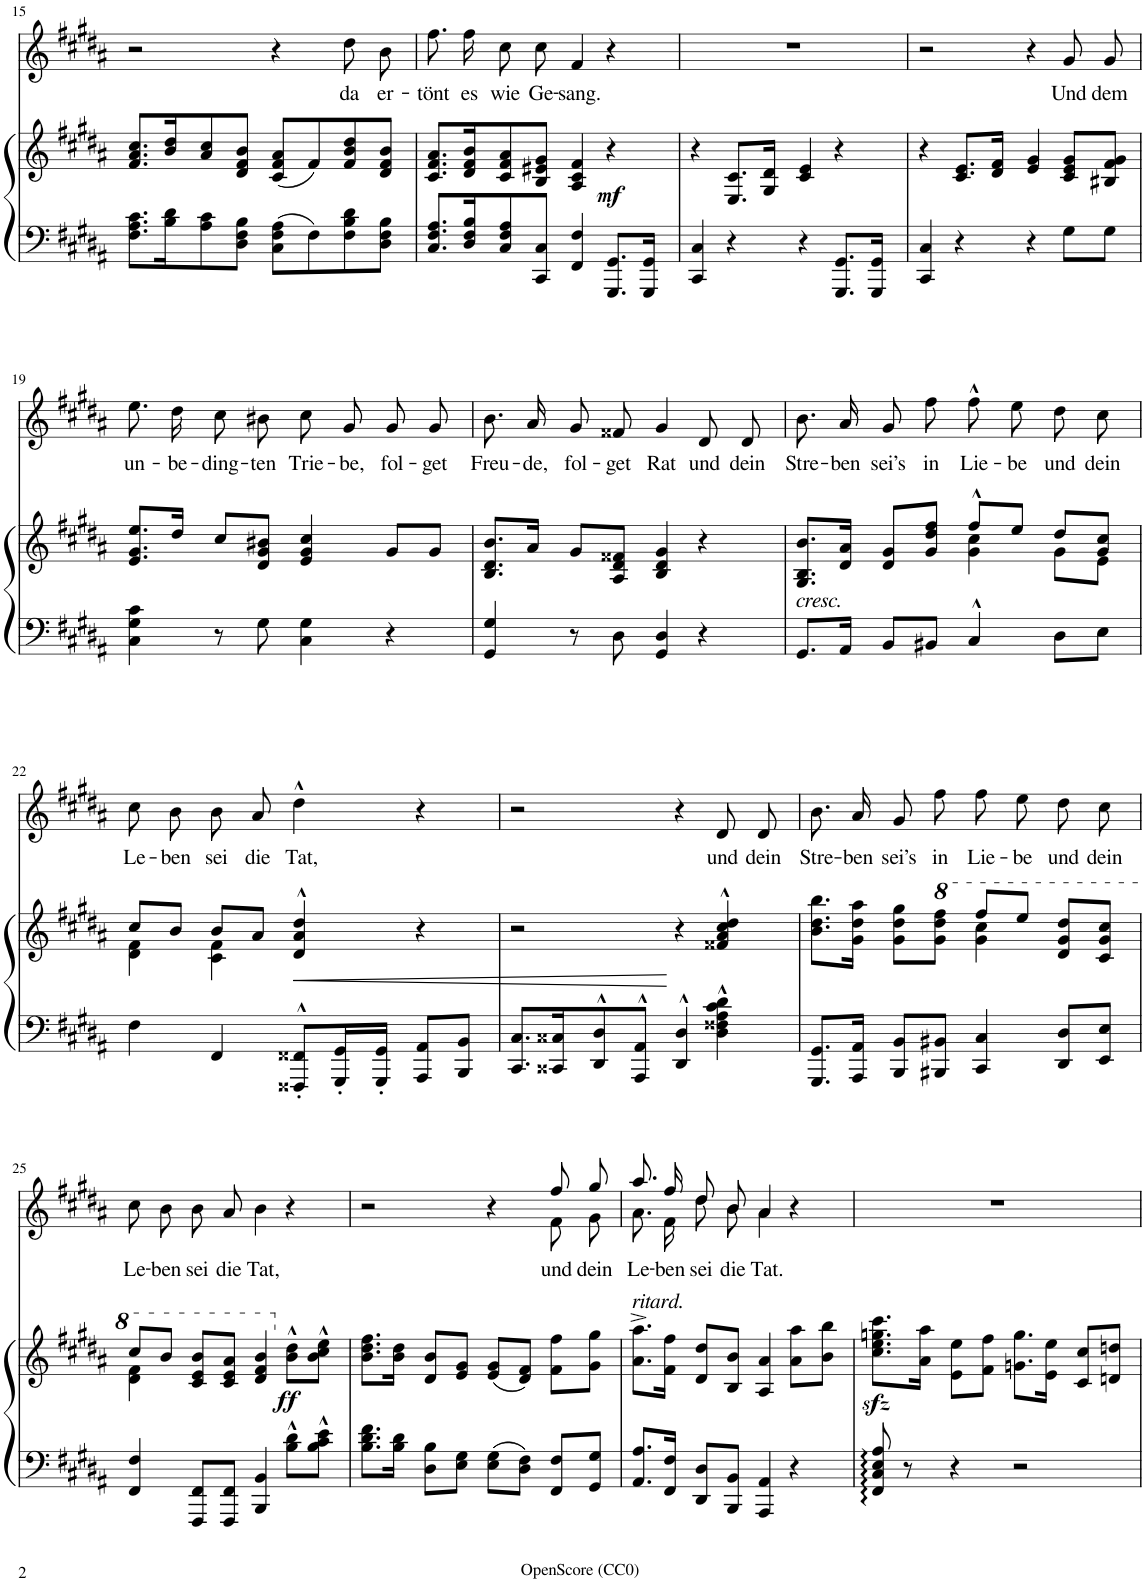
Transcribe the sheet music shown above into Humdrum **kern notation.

**kern	**kern	**dynam	**kern	**text
*part2	*part2	*part2	*part1	*part1
*staff3	*staff2	*staff2/3	*staff1	*staff1
*I"Piano	*	*	*I"Voice	*
*I'Pno	*	*	*	*
!!LO:PB:g=z
*clefF4	*clefG2	*	*clefG2	*
*k[f#c#g#d#a#]	*k[f#c#g#d#a#]	*	*k[f#c#g#d#a#]	*
*M4/4	*M4/4	*	*M4/4	*
*met(c)	*met(c)	*	*met(c)	*
=15	=15	=15	=15	=15
8.F#\ 8.A#\ 8.c#\L	8.f#/ 8.a#/ 8.cc#/L	.	2r	.
16B\ 16d#\K	16b/ 16dd#/K	.	.	.
8A#\ 8c#\	8a#/ 8cc#/	.	.	.
8D#\ 8F#\ 8B\J	8d#/ 8f#/ 8b/J	.	.	.
8C#\ 8F#\ 8A#\L	(8c#/ 8f#/ 8a#/L	.	4r	.
8F#\	8f#/)	.	.	.
!	!	!	!	!LO:LY:b
8F#\ 8B\ 8d#\	8f#/ 8b/ 8dd#/	.	8dd#\L	da
!	!	!	!	!LO:LY:b
8D#\ 8F#\ 8B\J	8d#/ 8f#/ 8b/J	.	8b\J	er-
=16	=16	=16	=16	=16
!	!	!	!	!LO:LY:b
8.C#/ 8.F#/ 8.A#/L	8.c#/ 8.f#/ 8.a#/L	.	8.ff#\L	-tönt
!	!	!	!	!LO:LY:b
16D#/ 16F#/ 16B/K	16d#/ 16f#/ 16b/K	.	16ff#\Jk	es
!	!	!	!	!LO:LY:b
8C#/ 8F#/ 8A#/	8c#/ 8f#/ 8a#/	.	8cc#\L	wie
!	!	!	!	!LO:LY:b
8CC#/ 8C#/J	8B/ 8e#X/ 8g#/J	.	8cc#\J	Ge-
!	!	!	!	!LO:LY:b
4FF#/ 4F#/	4A#/ 4c#/ 4f#/	.	4f#/	-sang.
!	!	!LO:DY:b	!	!
8.GGG#/ 8.GG#/L	4r	mf	4r	.
16GGG#/ 16GG#/Jk	.	.	.	.
=17	=17	=17	=17	=17
4CC#/ 4C#/	4r	.	1r	.
4r	8.E/ 8.c#/L	.	.	.
.	16G#/ 16d#/Jk	.	.	.
4r	4c#/ 4e/	.	.	.
8.GGG#/ 8.GG#/L	4r	.	.	.
16GGG#/ 16GG#/Jk	.	.	.	.
=18	=18	=18	=18	=18
4CC#/ 4C#/	4r	.	2r	.
4r	8.c#/ 8.e/L	.	.	.
.	16d#/ 16f#/Jk	.	.	.
4r	4e/ 4g#/	.	4r	.
!	!	!	!	!LO:LY:b
8G#\L	8c#/ 8e/ 8g#/L	.	8g#/L	Und
!	!	!	!	!LO:LY:b
8G#\J	8B#X/ 8f#/ 8g#/J	.	8g#/J	dem
!!LO:LB:g=z
=19	=19	=19	=19	=19
!	!	!	!	!LO:LY:b
4C#\ 4G#\ 4c#\	8.e/ 8.g#/ 8.ee/L	.	8.ee\L	un-
!	!	!	!	!LO:LY:b
.	16dd#/Jk	.	16dd#\Jk	-be-
!	!	!	!	!LO:LY:b
8r	8cc#/L	.	8cc#\L	-ding-
!	!	!	!	!LO:LY:b
8G#\	8d#/ 8g#/ 8b#X/J	.	8b#X\J	-ten
!	!	!	!	!LO:LY:b
4C#\ 4G#\	4e/ 4g#/ 4cc#/	.	8cc#/L	Trie-
!	!	!	!	!LO:LY:b
.	.	.	8g#/J	-be,
!	!	!	!	!LO:LY:b
4r	8g#/L	.	8g#/L	fol-
!	!	!	!	!LO:LY:b
.	8g#/J	.	8g#/J	-get
=20	=20	=20	=20	=20
!	!	!	!	!LO:LY:b
4GG#/ 4G#/	8.B/ 8.d#/ 8.b/L	.	8.b/L	Freu-
!	!	!	!	!LO:LY:b
.	16a#/Jk	.	16a#/Jk	-de,
!	!	!	!	!LO:LY:b
8r	8g#/L	.	8g#/L	fol-
!	!	!	!	!LO:LY:b
8D#\	8A#/ 8d#/ 8f##X/J	.	8f##X/J	-get
!	!	!	!	!LO:LY:b
4GG#/ 4D#/	4B/ 4d#/ 4g#/	.	4g#/	Rat
!	!	!	!	!LO:LY:b
4r	4r	.	8d#/L	und
!	!	!	!	!LO:LY:b
.	.	.	8d#/J	dein
=21	=21	=21	=21	=21
*	*^	*	*	*
!	!LO:TX:b:i:t=cresc.	!	!	!	!
!	!	!	!	!	!LO:LY:b
8.GG#/L	8.G#/ 8.B/ 8.b/L	2ryy	.	8.b/L	Stre-
!	!	!	!	!	!LO:LY:b
16AA#/Jk	16d#/ 16a#/Jk	.	.	16a#/Jk	-ben
!	!	!	!	!	!LO:LY:b
8BB/L	8d#/ 8g#/L	.	.	8g#\L	sei’s
!	!	!	!	!	!LO:LY:b
8BB#X/J	8g#/ 8dd#/ 8ff#/J	.	.	8ff#\J	in
!	!	!	!	!	!LO:LY:b
4C#^^/	8ff#^^/L	4g#\ 4cc#\	.	8ff#^^\L	Lie-
!	!	!	!	!	!LO:LY:b
.	8ee/J	.	.	8ee\J	-be
!	!	!	!	!	!LO:LY:b
8D#\L	8dd#/L	8g#\L	.	8dd#\L	und
!	!	!	!	!	!LO:LY:b
8E\J	8g#/ 8cc#/J	8e\J	.	8cc#\J	dein
!!LO:LB:g=z
=22	=22	=22	=22	=22	=22
!	!	!	!	!	!LO:LY:b
4F#\	8cc#/L	4d#\ 4f#\	.	8cc#\L	Le-
!	!	!	!	!	!LO:LY:b
.	8b/J	.	.	8b\J	-ben
!	!	!	!	!	!LO:LY:b
4FF#/	8b/L	4c#\ 4f#\	.	8b/L	sei
!	!	!	!	!	!LO:LY:b
.	8a#/J	.	.	8a#/J	die
!	!	!	!LO:HP:b	!	!LO:LY:b
8FFF##X/'^^ 8FF##X/'^^L	4d#/^^ 4a#/^^ 4dd#/^^	2ryy	<	4dd#^^\	Tat,
16GGG#/' 16GG#/'L	.	.	.	.	.
16GGG#/' 16GG#/'JJ	.	.	.	.	.
8AAA#/ 8AA#/L	4r	.	.	4r	.
8BBB/ 8BB/J	.	.	.	.	.
*	*v	*v	*	*	*
=23	=23	=23	=23	=23
8.CC#/ 8.C#/L	2r	.	2r	.
16CC##X/ 16C##X/K	.	.	.	.
8DD#/^^ 8D#/^^	.	.	.	.
8AAA#/^^ 8AA#/^^J	.	.	.	.
4DD#/^^ 4D#/^^	4r	[	4r	.
!	!	!	!	!LO:LY:b
4D#\^^ 4F##X\^^ 4A#\^^ 4c#\^^ 4d#\^^	4f##X/^^ 4a#/^^ 4cc#/^^ 4dd#/^^	.	8d#/L	und
!	!	!	!	!LO:LY:b
.	.	.	8d#/J	dein
=24	=24	=24	=24	=24
*	*^	*	*	*
!	!	!	!	!	!LO:LY:b
8.GGG#/ 8.GG#/L	8.b\ 8.dd#\ 8.bb\L	2ryy	.	8.b/L	Stre-
!	!	!	!	!	!LO:LY:b
16AAA#/ 16AA#/Jk	16g#\ 16dd#\ 16aa#\Jk	.	.	16a#/Jk	-ben
!	!	!	!	!	!LO:LY:b
8BBB/ 8BB/L	8g#\ 8dd#\ 8gg#\L	.	.	8g#\L	sei’s
*	*8va	*	*	*	*
!	!	!	!	!	!LO:LY:b
8BBB#X/ 8BB#X/J	8gg#\ 8ddd#\ 8fff#\J	.	.	8ff#\J	in
!	!	!	!	!	!LO:LY:b
4CC#/ 4C#/	8fff#/L	4gg#\ 4ccc#\	.	8ff#\L	Lie-
!	!	!	!	!	!LO:LY:b
.	8eee/J	.	.	8ee\J	-be
!	!	!	!	!	!LO:LY:b
8DD#/ 8D#/L	8dd#/ 8gg#/ 8ddd#/L	4ryy	.	8dd#\L	und
!	!	!	!	!	!LO:LY:b
8EE/ 8E/J	8cc#/ 8gg#/ 8ccc#/J	.	.	8cc#\J	dein
!!LO:LB:g=z
=25	=25	=25	=25	=25	=25
!	!	!	!	!	!LO:LY:b
4FF#/ 4F#/	8ccc#/L	4dd#\ 4ff#\	.	8cc#\L	Le-
!	!	!	!	!	!LO:LY:b
.	8bb/J	.	.	8b\J	-ben
!	!	!	!	!	!LO:LY:b
8FFF#/ 8FF#/L	8cc#/ 8ee/ 8bb/L	2.ryy	.	8b/L	sei
!	!	!	!	!	!LO:LY:b
8FFF#/ 8FF#/J	8cc#/ 8ee/ 8aa#/J	.	.	8a#/J	die
!	!	!	!	!	!LO:LY:b
4BBB/ 4BB/	4dd#/ 4ff#/ 4bb/	.	.	4b\	Tat,
*	*X8va	*	*	*	*
!	!	!	!LO:DY:b	!	!
8B\^^ 8d#\^^L	8b\^^ 8dd#\^^L	.	ff	4r	.
8B\^^ 8c#\^^ 8e\^^J	8b\^^ 8cc#\^^ 8ee\^^J	.	.	.	.
*	*v	*v	*	*	*
=26	=26	=26	=26	=26
*	*	*	*^	*
8.B\ 8.d#\ 8.f#\L	8.b\ 8.dd#\ 8.ff#\L	.	2r	2.ryy	.
16B\ 16d#\Jk	16b\ 16dd#\Jk	.	.	.	.
8D#\ 8B\L	8d#/ 8b/L	.	.	.	.
8E\ 8G#\J	8e/ 8g#/J	.	.	.	.
8E\ 8G#\L	(8e/ 8g#/L	.	4r	.	.
8D#\ 8F#\J	8d#/ 8f#/J)	.	.	.	.
!	!	!	!	!	!LO:LY:b
8FF#/ 8F#/L	8f#\ 8ff#\L	.	8ff#/L	8f#\L	und
!	!	!	!	!	!LO:LY:b
8GG#/ 8G#/J	8g#\ 8gg#\J	.	8gg#/J	8g#\J	dein
=27	=27	=27	=27	=27	=27
!	!LO:TX:a:i:t=ritard.	!	!	!	!
!	!	!	!	!	!LO:LY:b
8.AA#/ 8.A#/L	8.a#\^ 8.aa#\^L	.	8.aa#/L	8.a#\L	Le-
!	!	!	!	!	!LO:LY:b
16FF#/ 16F#/Jk	16f#\ 16ff#\Jk	.	16ff#/Jk	16f#\Jk	-ben
!	!	!	!	!	!LO:LY:b
8DD#/ 8D#/L	8d#/ 8dd#/L	.	8dd#/L	8dd#\L	sei
!	!	!	!	!	!LO:LY:b
8BBB/ 8BB/J	8B/ 8b/J	.	8b/J	8b\J	die
!	!	!	!	!	!LO:LY:b
4AAA#/ 4AA#/	4A#/ 4a#/	.	4a#/	4a#\	Tat.
4r	8a#\ 8aa#\L	.	4r	4ryy	.
.	8b\ 8bb\J	.	.	.	.
*	*	*	*v	*v	*
=28	=28	=28	=28	=28
8FF#/ 8C#/ 8E/ 8A#/	8.cc#\zz< 8.ee\zz< 8.ggn\zz< 8.ccc#\zz<L	.	1r	.
8r	.	.	.	.
.	16a#\ 16aa#\Jk	.	.	.
4r	8e\ 8ee\L	.	.	.
.	8f#\ 8ff#\J	.	.	.
2r	8.gn\ 8.gg\L	.	.	.
.	16e\ 16ee\Jk	.	.	.
.	8c#/ 8cc#/L	.	.	.
.	8dn/ 8ddn/J	.	.	.
=	=	=	=	=
*-	*-	*-	*-	*-
